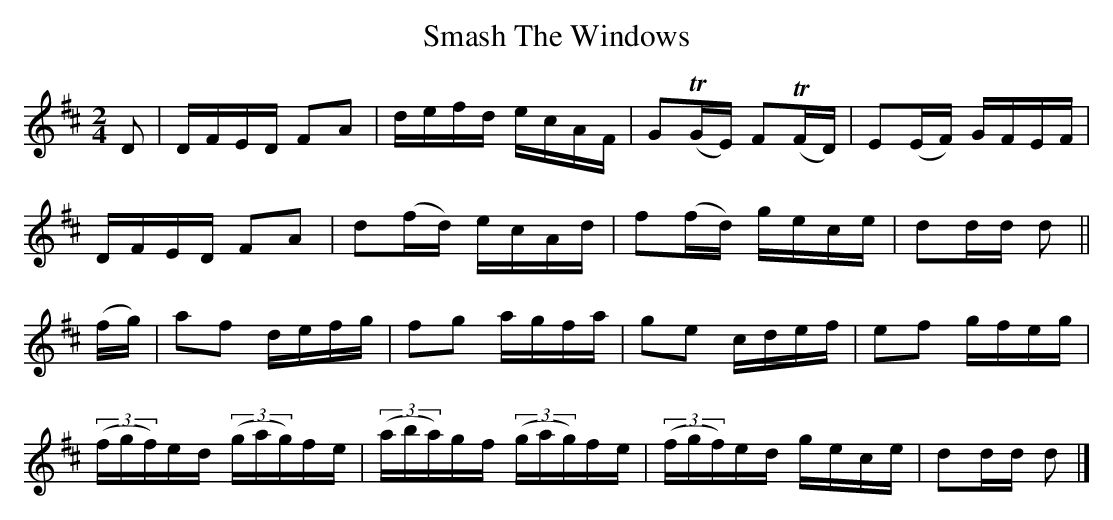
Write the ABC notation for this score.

X:1
T: Smash The Windows
M: 2/4
L: 1/16
K: D
D2   | DFED   F2A2    | defd       ecAF    | G2(TGE)   F2(TFD) | E2(EF) GFEF |
       DFED   F2A2    | d2(fd)     ecAd    | f2(fd)    gece    | d2dd   d2   ||
(fg) |a2f2    defg    | f2g2       agfa    | g2e2      cdef    | e2f2   gfeg |
  ((3fgf)ed ((3gag)fe |((3aba)gf ((3gag)fe | ((3fgf)ed gece    | d2dd   d2   |]
